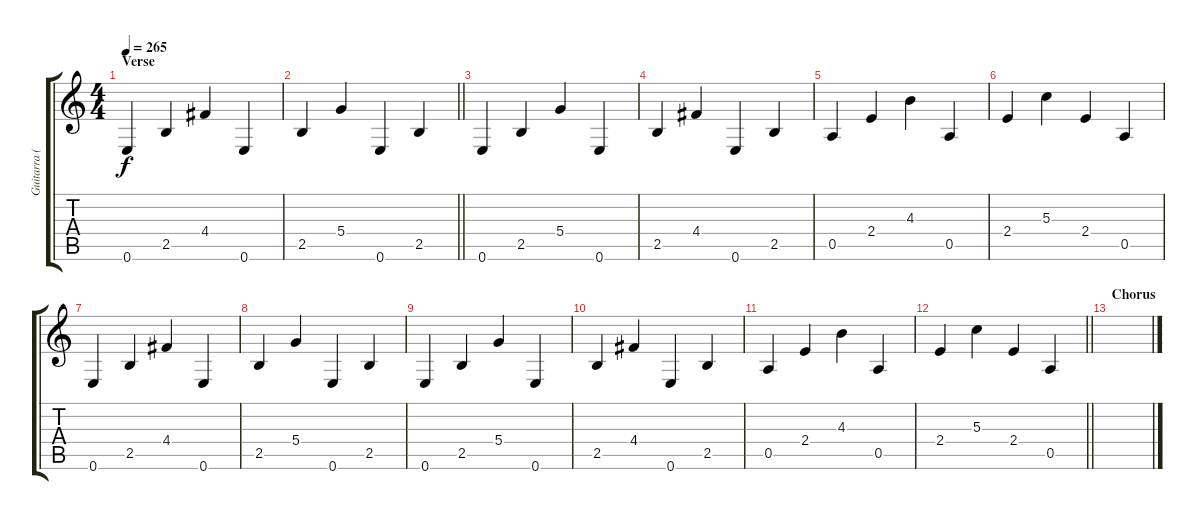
\track ("Guitarra (limpia)" "Guitarra (") {instrument overdrivenguitar}
\staff {score tabs}
\tuning (E4 B3 G3 D3 A2 E2) {hide}
\ts (4 4)
\section ("" "Verse")
\tempo 265
\clef g2
\ks c
0.6.4{dy f} 2.5.4 4.4.4 0.6.4 |
\barLineRight lightlight
2.5.4 5.4.4 0.6.4 2.5.4 |
0.6.4 2.5.4 5.4.4 0.6.4 |
2.5.4 4.4.4 0.6.4 2.5.4 |
0.5.4 2.4.4 4.3.4 0.5.4 |
2.4.4 5.3.4 2.4.4 0.5.4 |
0.6.4 2.5.4 4.4.4 0.6.4 |
2.5.4 5.4.4 0.6.4 2.5.4 |
0.6.4 2.5.4 5.4.4 0.6.4 |
2.5.4 4.4.4 0.6.4 2.5.4 |
0.5.4 2.4.4 4.3.4 0.5.4 |
\barLineRight lightlight
2.4.4 5.3.4 2.4.4 0.5.4 |
\section ("" "Chorus")
